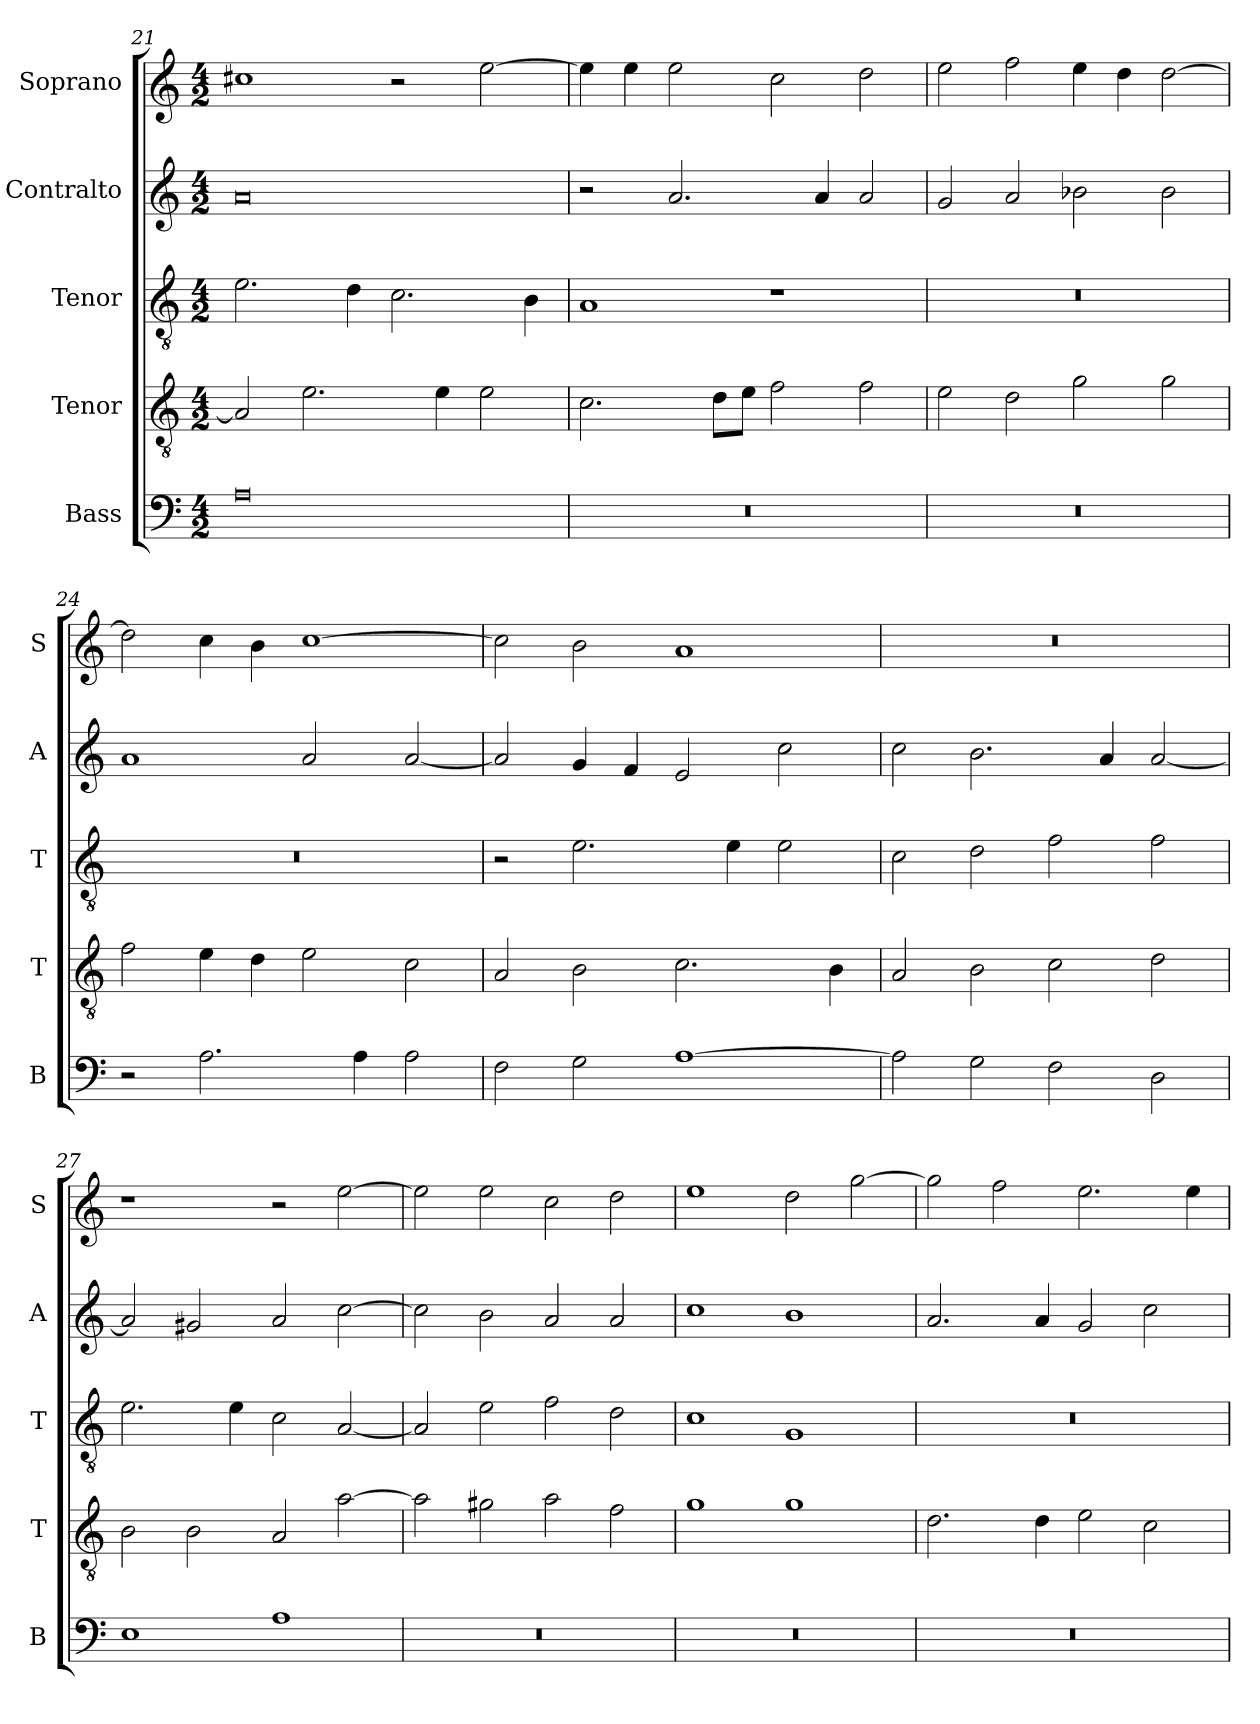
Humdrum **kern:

**kern	**kern	**kern	**kern	**kern
*part5	*part4	*part3	*part2	*part1
*staff5	*staff4	*staff3	*staff2	*staff1
*I"Bass	*I"Tenor	*I"Tenor	*I"Contralto	*I"Soprano
*I'B	*I'T	*I'T	*I'A	*I'S
*clefF4	*clefGv2	*clefGv2	*clefG2	*clefG2
*k[]	*k[]	*k[]	*k[]	*k[]
*D:dor	*D:dor	*D:dor	*D:dor	*D:dor
*M4/2	*M4/2	*M4/2	*M4/2	*M4/2
=21	=21	=21	=21	=21
0A	2A]	2.e	0a	1cc#X
.	2.e	.	.	.
.	.	4d	.	.
.	.	2.c	.	2r
.	4e	.	.	.
.	2e	.	.	[2ee
.	.	4B	.	.
=22	=22	=22	=22	=22
0r	2.c	1A	2r	4ee]
.	.	.	.	4ee
.	.	.	2.a	2ee
.	8d\L	.	.	.
.	8e\J	.	.	.
.	2f	1r	.	2cc
.	.	.	4a	.
.	2f	.	2a	2dd
=23	=23	=23	=23	=23
0r	2e	0r	2g	2ee
.	2d	.	2a	2ff
.	2g	.	2b-X	4ee
.	.	.	.	4dd
.	2g	.	2b-	[2dd
=24	=24	=24	=24	=24
2r	2f	0r	1a	2dd]
2.A	4e	.	.	4cc
.	4d	.	.	4b
.	2e	.	2a	[1cc
4A	.	.	.	.
2A	2c	.	[2a	.
=25	=25	=25	=25	=25
2F	2A	2r	2a]	2cc]
2G	2B	2.e	4g	2b
.	.	.	4f	.
[1A	2.c	.	2e	1a
.	.	4e	.	.
.	.	2e	2cc	.
.	4B	.	.	.
=26	=26	=26	=26	=26
2A]	2A	2c	2cc	0r
2G	2B	2d	2.b	.
2F	2c	2f	.	.
.	.	.	4a	.
2D	2d	2f	[2a	.
=27	=27	=27	=27	=27
1E	2B	2.e	2a]	1r
.	2B	.	2g#X	.
.	.	4e	.	.
1A	2A	2c	2a	2r
.	[2a	[2A	[2cc	[2ee
=28	=28	=28	=28	=28
0r	2a]	2A]	2cc]	2ee]
.	2g#X	2e	2b	2ee
.	2a	2f	2a	2cc
.	2f	2d	2a	2dd
=29	=29	=29	=29	=29
0r	1g	1c	1cc	1ee
.	1g	1G	1b	2dd
.	.	.	.	[2gg
=30	=30	=30	=30	=30
0r	2.d	0r	2.a	2gg]
.	.	.	.	2ff
.	4d	.	4a	.
.	2e	.	2g	2.ee
.	2c	.	2cc	.
.	.	.	.	4ee
=	=	=	=	=
*-	*-	*-	*-	*-
